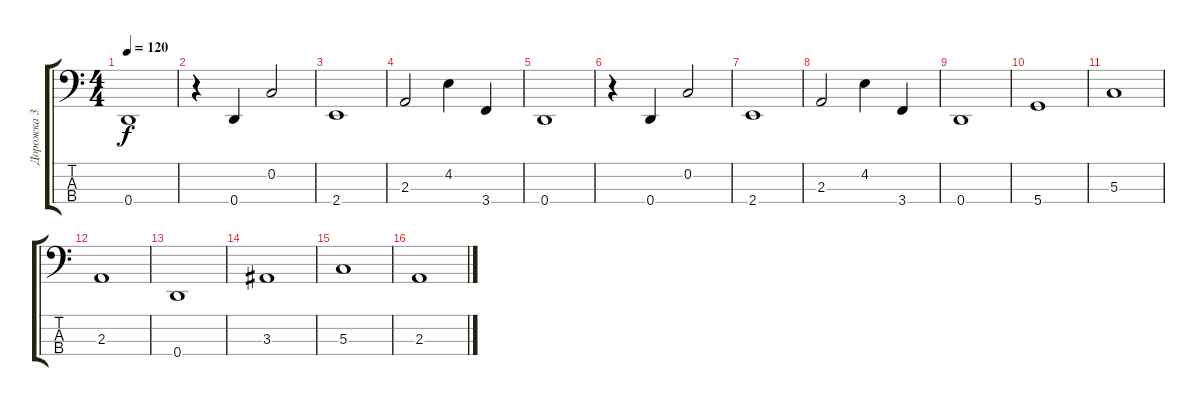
\track ("Дорожка 3" "Дорожка 3") {instrument electricbassfinger}
\staff {score tabs}
\tuning (F2 C2 G1 D1) {hide}
\ts (4 4)
\tempo 120
\clef f4
\ks c
0.4.1{dy f} |
r.4 0.4.4 0.2.2 |
2.4.1 |
2.3.2 4.2.4 3.4.4 |
0.4.1 |
r.4 0.4.4 0.2.2 |
2.4.1 |
2.3.2 4.2.4 3.4.4 |
0.4.1 |
5.4.1 |
5.3.1 |
2.3.1 |
0.4.1 |
3.3.1 |
5.3.1 |
2.3.1
